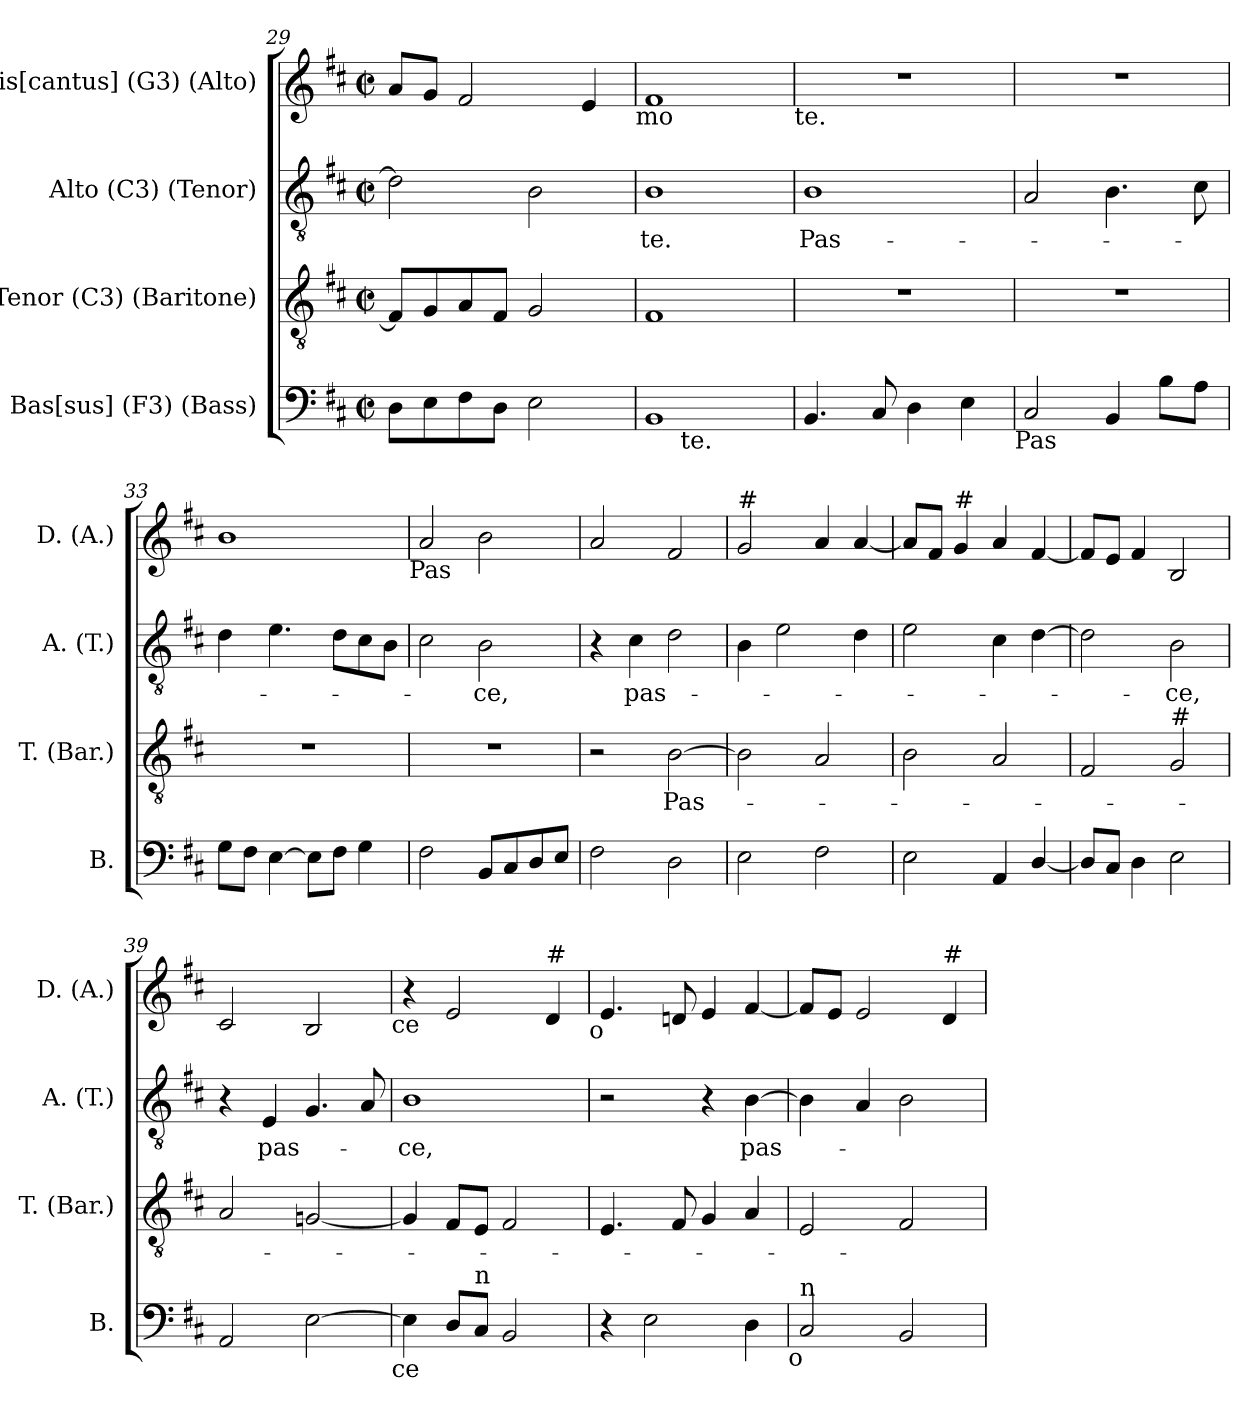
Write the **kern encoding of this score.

**kern	**kern	**text	**kern	**text	**kern
*part4	*part3	*part3	*part2	*part2	*part1
*staff4	*staff3	*staff3	*staff2	*staff2	*staff1
*I"Bas[sus] (F3) (Bass)	*I"Tenor (C3) (Baritone)	*	*I"Alto (C3) (Tenor)	*	*I"Dis[cantus] (G3) (Alto)
*I'B.	*I'T. (Bar.)	*	*I'A. (T.)	*	*I'D. (A.)
*clefF4	*clefGv2	*	*clefGv2	*	*clefG2
*k[f#c#]	*k[f#c#]	*	*k[f#c#]	*	*k[f#c#]
*D:	*D:	*	*D:	*	*D:
*M2/2	*M2/2	*	*M2/2	*	*M2/2
*met(c|)	*met(c|)	*	*met(c|)	*	*met(c|)
=29	=29	=29	=29	=29	=29
8D\L	8F#/L]	.	2d\]	.	8a/L
8E\	8G/	.	.	.	8g/J
8F#\	8A/	.	.	.	2f#/
8D\J	8F#/J	.	.	.	.
2E\	2G/	.	2B\	.	.
.	.	.	.	.	4e/
!	!	!	!	!	!LO:TX:b:t=mo
=30	=30	=30	=30	=30	=30
!	!	!	!	!LO:LY:b	!
*^	*	*	*	*	*
1BB	8ryy	1F#	.	1B	te.	1f#
!	!LO:TX:b:t=te.	!	!	!	!	!
.	2..ryy	.	.	.	.	.
!	!	!	!	!	!	!LO:TX:b:t=te.
!!LO:LB:g=z
=31	=31	=31	=31	=31	=31	=31
!	!	!	!	!	!LO:LY:b	!
*v	*v	*	*	*	*	*
4.BB/	1r	.	1B	Pas-	1r
8C#/	.	.	.	.	.
4D\	.	.	.	.	.
4E\	.	.	.	.	.
!LO:TX:b:t=Pas	!	!	!	!	!
=32	=32	=32	=32	=32	=32
2C#/	1r	.	2A/	.	1r
4BB/	.	.	4.B\	.	.
8B\L	.	.	.	.	.
8A\J	.	.	8c#\	.	.
=33	=33	=33	=33	=33	=33
8G\L	1r	.	4d\	.	1b
8F#\J	.	.	.	.	.
[>4E\	.	.	4.e\	.	.
8E\L]	.	.	.	.	.
8F#\J	.	.	8d\L	.	.
4G\	.	.	8c#\	.	.
.	.	.	8B\J	.	.
!	!	!	!	!	!LO:TX:b:t=Pas
=34	=34	=34	=34	=34	=34
2F#\	1r	.	2c#\	.	2a/
!	!	!	!	!LO:LY:b	!
8BB/L	.	.	2B\	-ce,	2b\
8C#/	.	.	.	.	.
8D/	.	.	.	.	.
8E/J	.	.	.	.	.
=35	=35	=35	=35	=35	=35
2F#\	2r	.	4r	.	2a/
!	!	!	!	!LO:LY:b	!
.	.	.	4c#\	pas-	.
!	!	!LO:LY:b	!	!	!
2D\	[>2B\	Pas-	2d\	.	2f#/
=36	=36	=36	=36	=36	=36
!	!	!	!	!	!LO:TX:a:t=#
2E\	2B\]	.	4B\	.	2g/
.	.	.	2e\	.	.
2F#\	2A/	.	.	.	4a/
.	.	.	4d\	.	[<4a/
=37	=37	=37	=37	=37	=37
2E\	2B\	.	2e\	.	8a/L]
.	.	.	.	.	8f#/J
!	!	!	!	!	!LO:TX:a:t=#
.	.	.	.	.	4g/
4AA/	2A/	.	4c#\	.	4a/
[<4D/	.	.	[>4d\	.	[<4f#/
=38	=38	=38	=38	=38	=38
8D/L]	2F#/	.	2d\]	.	8f#/L]
8C#/J	.	.	.	.	8e/J
4D\	.	.	.	.	4f#/
!	!LO:TX:a:t=#	!	!	!	!
!	!	!	!	!LO:LY:b	!
2E\	2G/	.	2B\	-ce,	2B/
!!LO:LB:g=z
=39	=39	=39	=39	=39	=39
2AA/	2A/	.	4r	.	2c#/
!	!	!	!	!LO:LY:b	!
.	.	.	4E/	pas-	.
[>2E\	[<2Gn/	.	4.G/	.	2B/
.	.	.	8A/	.	.
!	!	!	!	!	!LO:TX:b:t=ce
!LO:TX:b:t=ce	!	!	!	!	!
=40	=40	=40	=40	=40	=40
!	!	!	!	!LO:LY:b	!
4E\]	4G/]	.	1B	-ce,	4r
8D/L	8F#/L	.	.	.	2e/
!LO:TX:a:t=n	!	!	!	!	!
8C#/J	8E/J	.	.	.	.
2BB/	2F#/	.	.	.	.
!	!	!	!	!	!LO:TX:a:t=#
.	.	.	.	.	4d/
!	!	!	!	!	!LO:TX:b:t=o
=41	=41	=41	=41	=41	=41
4r	4.E/	.	2r	.	4.e/
2E\	.	.	.	.	.
.	8F#/	.	.	.	8dn/
.	4G/	.	4r	.	4e/
!	!	!	!	!LO:LY:b	!
4D\	4A/	.	[>4B\	pas-	[<4f#/
!LO:TX:b:t=o	!	!	!	!	!
=42	=42	=42	=42	=42	=42
!LO:TX:a:t=n	!	!	!	!	!
2C#/	2E/	.	4B\]	.	8f#/L]
.	.	.	.	.	8e/J
.	.	.	4A/	.	2e/
2BB/	2F#/	.	2B\	.	.
!	!	!	!	!	!LO:TX:a:t=#
.	.	.	.	.	4d/
=	=	=	=	=	=
*-	*-	*-	*-	*-	*-
